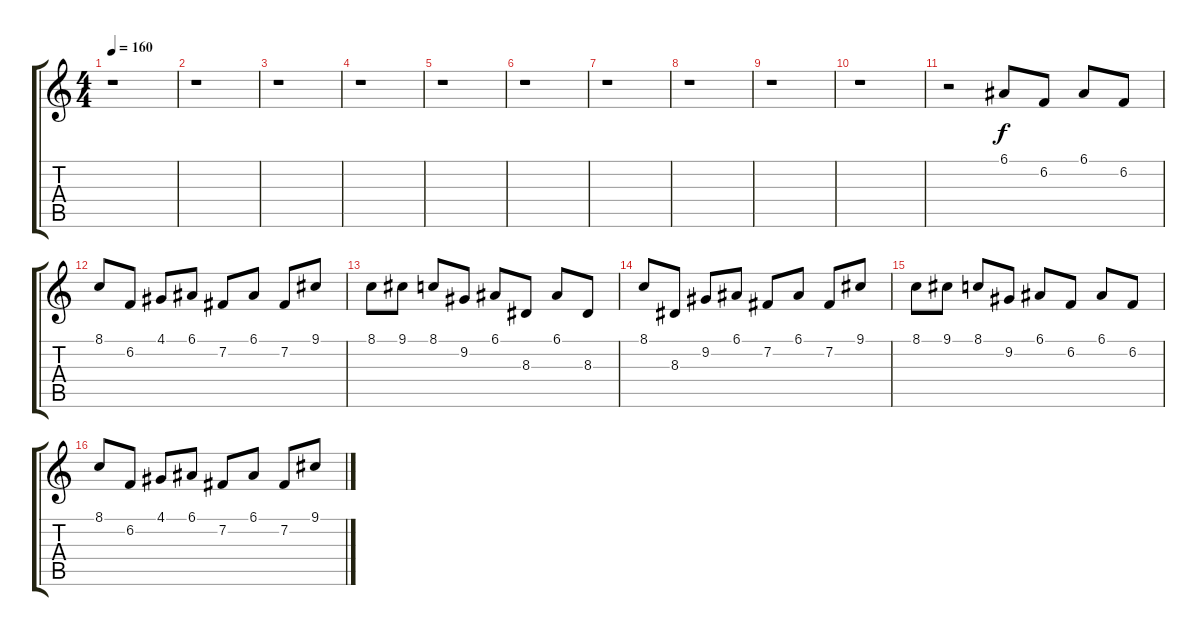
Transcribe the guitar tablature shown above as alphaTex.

\track "" {instrument electricpiano2}
\staff {score tabs}
\tuning (E4 B3 G3 D3 A2 E2) {hide}
\ts (4 4)
\tempo 160
\clef g2
\ks c
r.1{dy f} |
r.1 |
r.1 |
r.1 |
r.1 |
r.1 |
r.1 |
r.1 |
r.1 |
r.1 |
r.2 6.1.8 6.2.8 6.1.8 6.2.8 |
8.1.8 6.2.8 4.1.8 6.1.8 7.2.8 6.1.8 7.2.8 9.1.8 |
8.1.8 9.1.8 8.1.8 9.2.8 6.1.8 8.3.8 6.1.8 8.3.8 |
8.1.8 8.3.8 9.2.8 6.1.8 7.2.8 6.1.8 7.2.8 9.1.8 |
8.1.8 9.1.8 8.1.8 9.2.8 6.1.8 6.2.8 6.1.8 6.2.8 |
8.1.8 6.2.8 4.1.8 6.1.8 7.2.8 6.1.8 7.2.8 9.1.8
